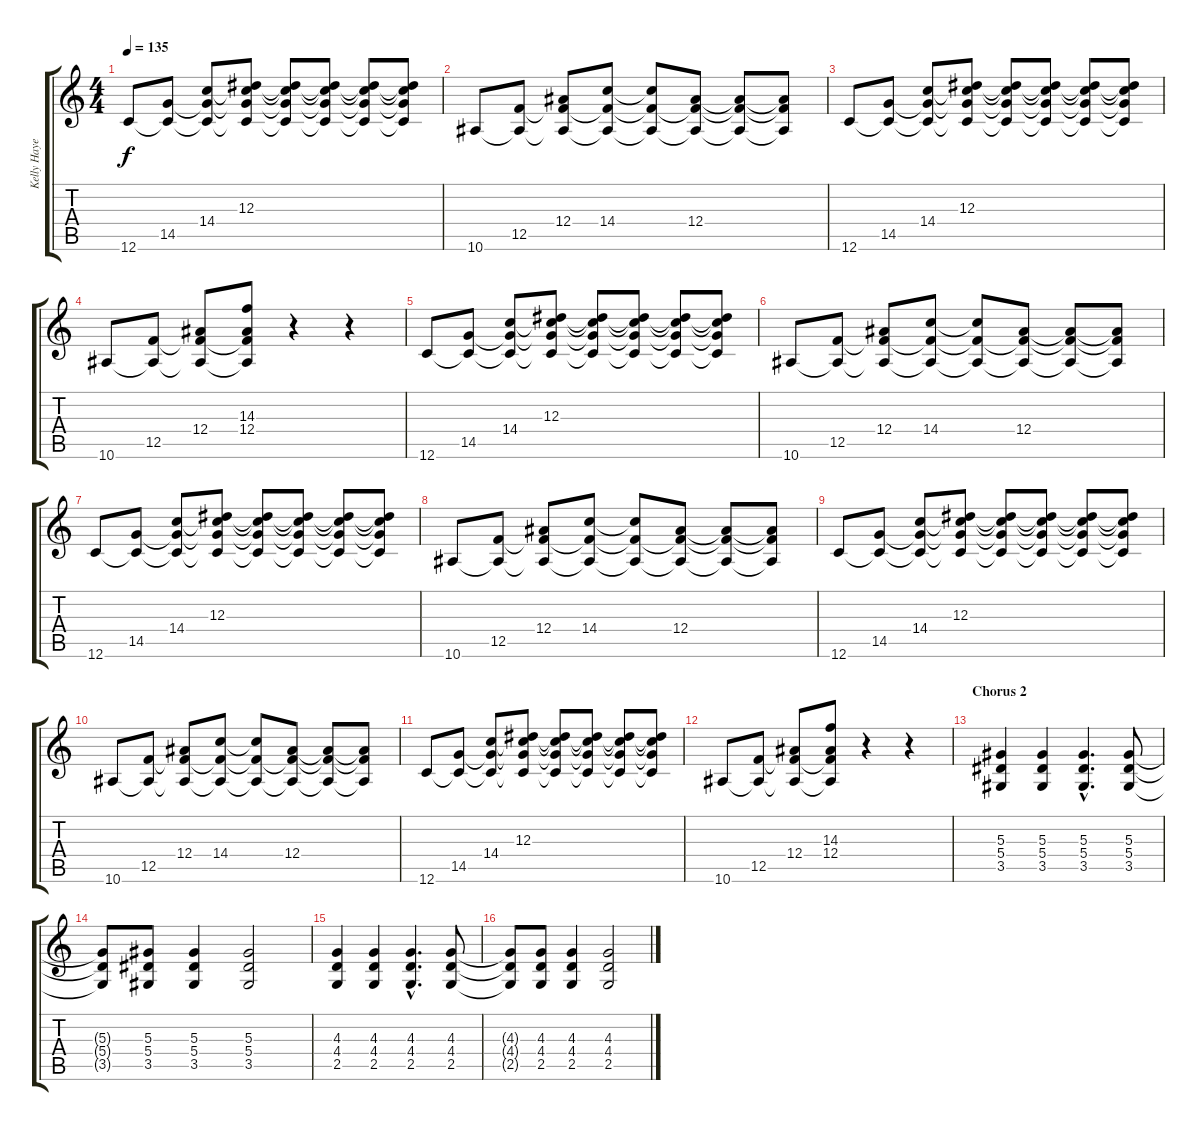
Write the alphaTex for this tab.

\track ("Kelly Hayes (Rhythm Guitar)" "Kelly Haye") {instrument distortionguitar}
\staff {score tabs}
\tuning (C4 G3 Eb3 Bb2 F2 C2) {hide}
\ts (4 4)
\tempo 135
\clef g2
\ks c
12.6.8{dy f instrument electricguitarjazz} (14.5 12.6{t}).8 (14.4 14.5{t} 12.6{t}).8 (12.3 14.4{t} 14.5{t} 12.6{t}).8 (12.3{t} 14.4{t} 14.5{t} 12.6{t}).8 (12.3{t} 14.4{t} 14.5{t} 12.6{t}).8 (12.3{t} 14.4{t} 14.5{t} 12.6{t}).8 (12.3{t} 14.4{t} 14.5{t} 12.6{t}).8 |
10.6.8 (12.5 10.6{t}).8 (12.4 12.5{t} 10.6{t}).8 (14.4 12.5{t} 10.6{t}).8 (14.4{t} 12.5{t} 10.6{t}).8 (12.4 12.5{t} 10.6{t}).8 (12.4{t} 12.5{t} 10.6{t}).8 (12.4{t} 12.5{t} 10.6{t}).8 |
12.6.8 (14.5 12.6{t}).8 (14.4 14.5{t} 12.6{t}).8 (12.3 14.4{t} 14.5{t} 12.6{t}).8 (12.3{t} 14.4{t} 14.5{t} 12.6{t}).8 (12.3{t} 14.4{t} 14.5{t} 12.6{t}).8 (12.3{t} 14.4{t} 14.5{t} 12.6{t}).8 (12.3{t} 14.4{t} 14.5{t} 12.6{t}).8 |
10.6.8 (12.5 10.6{t}).8 (12.4 12.5{t} 10.6{t}).8 (14.3 12.4 12.5{t} 10.6{t}).8 r.4 r.4 |
12.6.8{instrument electricguitarjazz} (14.5 12.6{t}).8 (14.4 14.5{t} 12.6{t}).8 (12.3 14.4{t} 14.5{t} 12.6{t}).8 (12.3{t} 14.4{t} 14.5{t} 12.6{t}).8 (12.3{t} 14.4{t} 14.5{t} 12.6{t}).8 (12.3{t} 14.4{t} 14.5{t} 12.6{t}).8 (12.3{t} 14.4{t} 14.5{t} 12.6{t}).8 |
10.6.8 (12.5 10.6{t}).8 (12.4 12.5{t} 10.6{t}).8 (14.4 12.5{t} 10.6{t}).8 (14.4{t} 12.5{t} 10.6{t}).8 (12.4 12.5{t} 10.6{t}).8 (12.4{t} 12.5{t} 10.6{t}).8 (12.4{t} 12.5{t} 10.6{t}).8 |
12.6.8 (14.5 12.6{t}).8 (14.4 14.5{t} 12.6{t}).8 (12.3 14.4{t} 14.5{t} 12.6{t}).8 (12.3{t} 14.4{t} 14.5{t} 12.6{t}).8 (12.3{t} 14.4{t} 14.5{t} 12.6{t}).8 (12.3{t} 14.4{t} 14.5{t} 12.6{t}).8 (12.3{t} 14.4{t} 14.5{t} 12.6{t}).8 |
10.6.8 (12.5 10.6{t}).8 (12.4 12.5{t} 10.6{t}).8 (14.4 12.5{t} 10.6{t}).8 (14.4{t} 12.5{t} 10.6{t}).8 (12.4 12.5{t} 10.6{t}).8 (12.4{t} 12.5{t} 10.6{t}).8 (12.4{t} 12.5{t} 10.6{t}).8 |
12.6.8{instrument electricguitarjazz} (14.5 12.6{t}).8 (14.4 14.5{t} 12.6{t}).8 (12.3 14.4{t} 14.5{t} 12.6{t}).8 (12.3{t} 14.4{t} 14.5{t} 12.6{t}).8 (12.3{t} 14.4{t} 14.5{t} 12.6{t}).8 (12.3{t} 14.4{t} 14.5{t} 12.6{t}).8 (12.3{t} 14.4{t} 14.5{t} 12.6{t}).8 |
10.6.8 (12.5 10.6{t}).8 (12.4 12.5{t} 10.6{t}).8 (14.4 12.5{t} 10.6{t}).8 (14.4{t} 12.5{t} 10.6{t}).8 (12.4 12.5{t} 10.6{t}).8 (12.4{t} 12.5{t} 10.6{t}).8 (12.4{t} 12.5{t} 10.6{t}).8 |
12.6.8 (14.5 12.6{t}).8 (14.4 14.5{t} 12.6{t}).8 (12.3 14.4{t} 14.5{t} 12.6{t}).8 (12.3{t} 14.4{t} 14.5{t} 12.6{t}).8 (12.3{t} 14.4{t} 14.5{t} 12.6{t}).8 (12.3{t} 14.4{t} 14.5{t} 12.6{t}).8 (12.3{t} 14.4{t} 14.5{t} 12.6{t}).8 |
10.6.8 (12.5 10.6{t}).8 (12.4 12.5{t} 10.6{t}).8 (14.3 12.4 12.5{t} 10.6{t}).8 r.4 r.4 |
\section ("" "Chorus 2")
(5.3 5.4 3.5).4{instrument distortionguitar} (5.3 5.4 3.5).4 (5.3{hac} 5.4{hac} 3.5{hac}).4{d} (5.3 5.4 3.5).8 |
(5.3{t} 5.4{t} 3.5{t}).8 (5.3 5.4 3.5).8 (5.3 5.4 3.5).4 (5.3 5.4 3.5).2 |
(4.3 4.4 2.5).4 (4.3 4.4 2.5).4 (4.3{hac} 4.4{hac} 2.5{hac}).4{d} (4.3 4.4 2.5).8 |
(4.3{t} 4.4{t} 2.5{t}).8 (4.3 4.4 2.5).8 (4.3 4.4 2.5).4 (4.3 4.4 2.5).2
